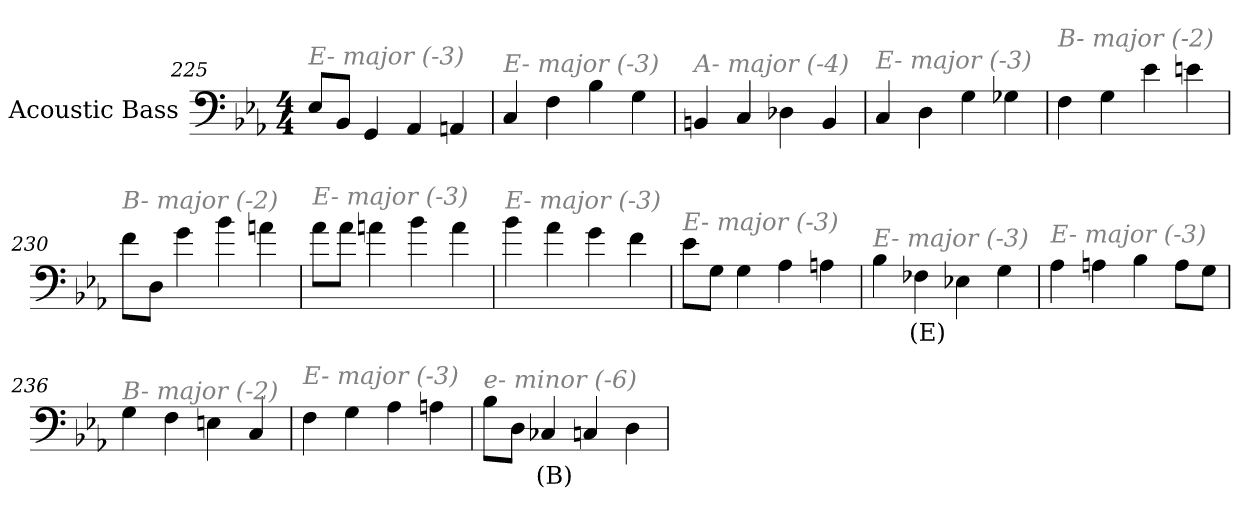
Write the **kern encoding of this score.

**kern	**text
*part1	*part1
*staff1	*staff1
*I"Acoustic Bass	*
*clefF4	*
*ITrd7c12	*
*k[b-e-a-]	*
*E-:	*
*M4/4	*
=225	=225
!LO:TX:i:color=#808080:t=E- major (-3)	!
8EE-L	.
8BBB-J	.
4GGG	.
4AAA-	.
4AAAn	.
=226	=226
!LO:TX:i:color=#808080:t=E- major (-3)	!
4CC	.
4FF	.
4BB-	.
4GG	.
=227	=227
!LO:TX:i:color=#808080:t=A- major (-4)	!
4BBBn	.
4CC	.
4DD-X	.
4BBB	.
=228	=228
!LO:TX:i:color=#808080:t=E- major (-3)	!
4CC	.
4DD	.
4GG	.
4GG-X	.
=229	=229
!LO:TX:i:color=#808080:t=B- major (-2)	!
4FF	.
4GG	.
4E-	.
4En	.
=230	=230
!LO:TX:i:color=#808080:t=B- major (-2)	!
8FL	.
8DDJ	.
4G	.
4B-	.
4An	.
=231	=231
!LO:TX:i:color=#808080:t=E- major (-3)	!
8A-L	.
8A-J	.
4An	.
4B-	.
4A	.
=232	=232
!LO:TX:i:color=#808080:t=E- major (-3)	!
4B-	.
4A-	.
4G	.
4F	.
=233	=233
!LO:TX:i:color=#808080:t=E- major (-3)	!
8E-L	.
8GGJ	.
4GG	.
4AA-	.
4AAn	.
=234	=234
!LO:TX:i:color=#808080:t=E- major (-3)	!
4BB-	.
4FF-Xi	(E)
4EE-X	.
4GG	.
=235	=235
!LO:TX:i:color=#808080:t=E- major (-3)	!
4AA-	.
4AAn	.
4BB-	.
8AAL	.
8GGJ	.
=236	=236
!LO:TX:i:color=#808080:t=B- major (-2)	!
4GG	.
4FF	.
4EEn	.
4CC	.
=237	=237
!LO:TX:i:color=#808080:t=E- major (-3)	!
4FF	.
4GG	.
4AA-	.
4AAn	.
=238	=238
!LO:TX:i:color=#808080:t=e- minor (-6)	!
8BB-L	.
8DDJ	.
4CC-Xi	(B)
4CC	.
4DD	.
=	=
*-	*-
